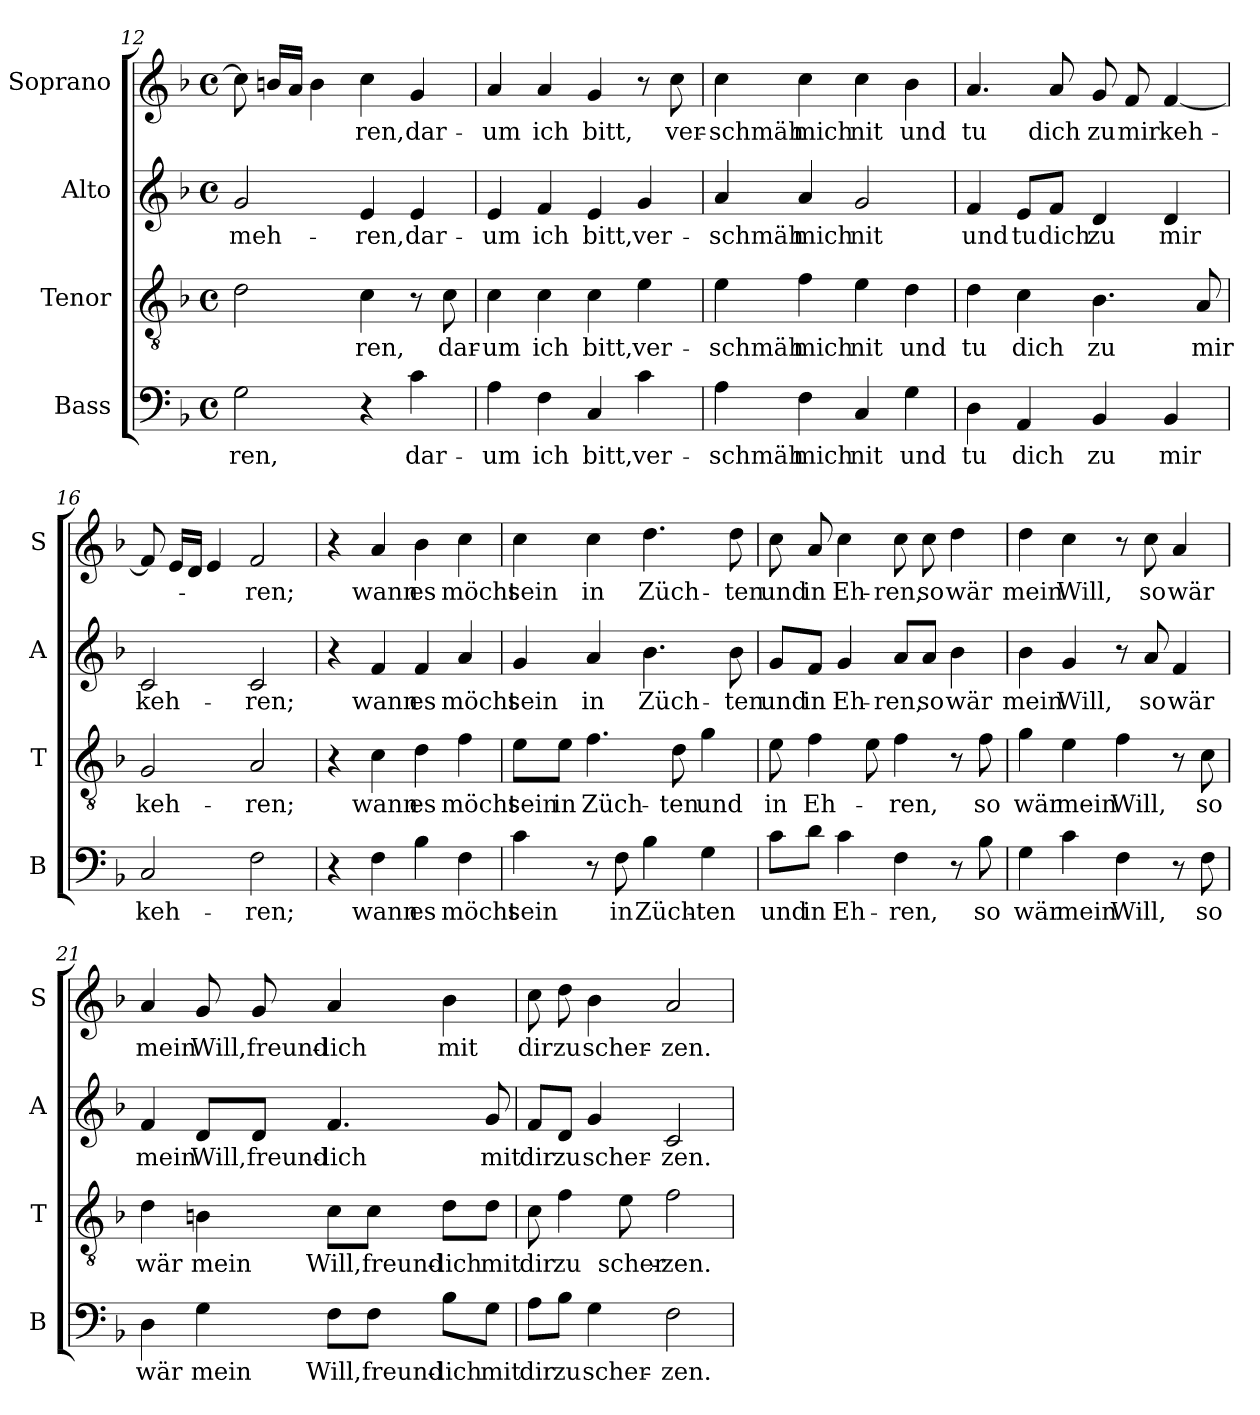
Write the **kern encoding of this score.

**kern	**text	**kern	**text	**kern	**text	**kern	**text
*part4	*part4	*part3	*part3	*part2	*part2	*part1	*part1
*staff4	*staff4	*staff3	*staff3	*staff2	*staff2	*staff1	*staff1
*I"Bass	*	*I"Tenor	*	*I"Alto	*	*I"Soprano	*
*I'B	*	*I'T	*	*I'A	*	*I'S	*
*clefF4	*	*clefGv2	*	*clefG2	*	*clefG2	*
*k[b-]	*	*k[b-]	*	*k[b-]	*	*k[b-]	*
*F:	*	*F:	*	*F:	*	*F:	*
*M4/4	*	*M4/4	*	*M4/4	*	*M4/4	*
*met(c)	*	*met(c)	*	*met(c)	*	*met(c)	*
=12	=12	=12	=12	=12	=12	=12	=12
!	!LO:LY:b	!	!	!	!LO:LY:b	!	!
2G\	-ren,	2d\	.	2g/	meh-	8cc\]	.
.	.	.	.	.	.	16bn/LL	.
.	.	.	.	.	.	16a/JJ	.
.	.	.	.	.	.	4b\	.
!	!	!	!LO:LY:b	!	!LO:LY:b	!	!LO:LY:b
4r	.	4c\	-ren,	4e/	-ren,	4cc\	-ren,
!	!LO:LY:b	!	!	!	!LO:LY:b	!	!LO:LY:b
4c\	dar-	8r	.	4e/	dar-	4g/	dar-
!	!	!	!LO:LY:b	!	!	!	!
.	.	8c\	dar-	.	.	.	.
!!LO:PB:g=z
=13	=13	=13	=13	=13	=13	=13	=13
!	!LO:LY:b	!	!LO:LY:b	!	!LO:LY:b	!	!LO:LY:b
4A\	-um	4c\	-um	4e/	-um	4a/	-um
!	!LO:LY:b	!	!LO:LY:b	!	!LO:LY:b	!	!LO:LY:b
4F\	ich	4c\	ich	4f/	ich	4a/	ich
!	!LO:LY:b	!	!LO:LY:b	!	!LO:LY:b	!	!LO:LY:b
4C/	bitt,	4c\	bitt,	4e/	bitt,	4g/	bitt,
!	!LO:LY:b	!	!LO:LY:b	!	!LO:LY:b	!	!
4c\	ver-	4e\	ver-	4g/	ver-	8r	.
!	!	!	!	!	!	!	!LO:LY:b
.	.	.	.	.	.	8cc\	ver-
=14	=14	=14	=14	=14	=14	=14	=14
!	!LO:LY:b	!	!LO:LY:b	!	!LO:LY:b	!	!LO:LY:b
4A\	-schmäh	4e\	-schmäh	4a/	-schmäh	4cc\	-schmäh
!	!LO:LY:b	!	!LO:LY:b	!	!LO:LY:b	!	!LO:LY:b
4F\	mich	4f\	mich	4a/	mich	4cc\	mich
!	!LO:LY:b	!	!LO:LY:b	!	!LO:LY:b	!	!LO:LY:b
4C/	nit	4e\	nit	2g/	nit	4cc\	nit
!	!LO:LY:b	!	!LO:LY:b	!	!	!	!LO:LY:b
4G\	und	4d\	und	.	.	4b-\	und
=15	=15	=15	=15	=15	=15	=15	=15
!	!LO:LY:b	!	!LO:LY:b	!	!LO:LY:b	!	!LO:LY:b
4D\	tu	4d\	tu	4f/	und	4.a/	tu
!	!LO:LY:b	!	!LO:LY:b	!	!LO:LY:b	!	!
4AA/	dich	4c\	dich	8e/L	tu	.	.
!	!	!	!	!	!LO:LY:b	!	!LO:LY:b
.	.	.	.	8f/J	dich	8a/	dich
!	!LO:LY:b	!	!LO:LY:b	!	!LO:LY:b	!	!LO:LY:b
4BB-/	zu	4.B-\	zu	4d/	zu	8g/	zu
!	!	!	!	!	!	!	!LO:LY:b
.	.	.	.	.	.	8f/	mir
!	!LO:LY:b	!	!	!	!LO:LY:b	!	!LO:LY:b
4BB-/	mir	.	.	4d/	mir	[4f/	keh-
!	!	!	!LO:LY:b	!	!	!	!
.	.	8A/	mir	.	.	.	.
=16	=16	=16	=16	=16	=16	=16	=16
!	!LO:LY:b	!	!LO:LY:b	!	!LO:LY:b	!	!
2C/	keh-	2G/	keh-	2c/	keh-	8f/]	.
.	.	.	.	.	.	16e/LL	.
.	.	.	.	.	.	16d/JJ	.
.	.	.	.	.	.	4e/	.
!	!LO:LY:b	!	!LO:LY:b	!	!LO:LY:b	!	!LO:LY:b
2F\	-ren;	2A/	-ren;	2c/	-ren;	2f/	-ren;
=17	=17	=17	=17	=17	=17	=17	=17
4r	.	4r	.	4r	.	4r	.
!	!LO:LY:b	!	!LO:LY:b	!	!LO:LY:b	!	!LO:LY:b
4F\	wann	4c\	wann	4f/	wann	4a/	wann
!	!LO:LY:b	!	!LO:LY:b	!	!LO:LY:b	!	!LO:LY:b
4B-\	es	4d\	es	4f/	es	4b-\	es
!	!LO:LY:b	!	!LO:LY:b	!	!LO:LY:b	!	!LO:LY:b
4F\	möcht	4f\	möcht	4a/	möcht	4cc\	möcht
!!LO:LB:g=z
=18	=18	=18	=18	=18	=18	=18	=18
!	!LO:LY:b	!	!LO:LY:b	!	!LO:LY:b	!	!LO:LY:b
4c\	sein	8e\L	sein	4g/	sein	4cc\	sein
!	!	!	!LO:LY:b	!	!	!	!
.	.	8e\J	in	.	.	.	.
!	!	!	!LO:LY:b	!	!LO:LY:b	!	!LO:LY:b
8r	.	4.f\	Züch-	4a/	in	4cc\	in
!	!LO:LY:b	!	!	!	!	!	!
8F\	in	.	.	.	.	.	.
!	!LO:LY:b	!	!	!	!LO:LY:b	!	!LO:LY:b
4B-\	Züch-	.	.	4.b-\	Züch-	4.dd\	Züch-
!	!	!	!LO:LY:b	!	!	!	!
.	.	8d\	-ten	.	.	.	.
!	!LO:LY:b	!	!LO:LY:b	!	!	!	!
4G\	-ten	4g\	und	.	.	.	.
!	!	!	!	!	!LO:LY:b	!	!LO:LY:b
.	.	.	.	8b-\	-ten	8dd\	-ten
=19	=19	=19	=19	=19	=19	=19	=19
!	!LO:LY:b	!	!LO:LY:b	!	!LO:LY:b	!	!LO:LY:b
8c\L	und	8e\	in	8g/L	und	8cc\	und
!	!LO:LY:b	!	!LO:LY:b	!	!LO:LY:b	!	!LO:LY:b
8d\J	in	4f\	Eh-	8f/J	in	8a/	in
!	!LO:LY:b	!	!	!	!LO:LY:b	!	!LO:LY:b
4c\	Eh-	.	.	4g/	Eh-	4cc\	Eh-
.	.	8e\	.	.	.	.	.
!	!LO:LY:b	!	!LO:LY:b	!	!LO:LY:b	!	!LO:LY:b
4F\	-ren,	4f\	-ren,	8a/L	-ren,	8cc\	-ren,
!	!	!	!	!	!LO:LY:b	!	!LO:LY:b
.	.	.	.	8a/J	so	8cc\	so
!	!	!	!	!	!LO:LY:b	!	!LO:LY:b
8r	.	8r	.	4b-\	wär	4dd\	wär
!	!LO:LY:b	!	!LO:LY:b	!	!	!	!
8B-\	so	8f\	so	.	.	.	.
=20	=20	=20	=20	=20	=20	=20	=20
!	!LO:LY:b	!	!LO:LY:b	!	!LO:LY:b	!	!LO:LY:b
4G\	wär	4g\	wär	4b-\	mein	4dd\	mein
!	!LO:LY:b	!	!LO:LY:b	!	!LO:LY:b	!	!LO:LY:b
4c\	mein	4e\	mein	4g/	Will,	4cc\	Will,
!	!LO:LY:b	!	!LO:LY:b	!	!	!	!
4F\	Will,	4f\	Will,	8r	.	8r	.
!	!	!	!	!	!LO:LY:b	!	!LO:LY:b
.	.	.	.	8a/	so	8cc\	so
!	!	!	!	!	!LO:LY:b	!	!LO:LY:b
8r	.	8r	.	4f/	wär	4a/	wär
!	!LO:LY:b	!	!LO:LY:b	!	!	!	!
8F\	so	8c\	so	.	.	.	.
=21	=21	=21	=21	=21	=21	=21	=21
!	!LO:LY:b	!	!LO:LY:b	!	!LO:LY:b	!	!LO:LY:b
4D\	wär	4d\	wär	4f/	mein	4a/	mein
!	!LO:LY:b	!	!LO:LY:b	!	!LO:LY:b	!	!LO:LY:b
4G\	mein	4Bn\	mein	8d/L	Will,	8g/	Will,
!	!	!	!	!	!LO:LY:b	!	!LO:LY:b
.	.	.	.	8d/J	freund-	8g/	freund-
!	!LO:LY:b	!	!LO:LY:b	!	!LO:LY:b	!	!LO:LY:b
8F\L	Will,	8c\L	Will,	4.f/	-lich	4a/	-lich
!	!LO:LY:b	!	!LO:LY:b	!	!	!	!
8F\J	freund-	8c\J	freund-	.	.	.	.
!	!LO:LY:b	!	!LO:LY:b	!	!	!	!LO:LY:b
8B-\L	-lich	8d\L	-lich	.	.	4b-\	mit
!	!LO:LY:b	!	!LO:LY:b	!	!LO:LY:b	!	!
8G\J	mit	8d\J	mit	8g/	mit	.	.
!!LO:LB:g=z
=22	=22	=22	=22	=22	=22	=22	=22
!	!LO:LY:b	!	!LO:LY:b	!	!LO:LY:b	!	!LO:LY:b
8A\L	dir	8c\	dir	8f/L	dir	8cc\	dir
!	!LO:LY:b	!	!LO:LY:b	!	!LO:LY:b	!	!LO:LY:b
8B-\J	zu	4f\	zu	8d/J	zu	8dd\	zu
!	!LO:LY:b	!	!	!	!LO:LY:b	!	!LO:LY:b
4G\	scher-	.	.	4g/	scher-	4b-\	scher-
!	!	!	!LO:LY:b	!	!	!	!
.	.	8e\	scher-	.	.	.	.
!	!LO:LY:b	!	!LO:LY:b	!	!LO:LY:b	!	!LO:LY:b
2F\	-zen.	2f\	-zen.	2c/	-zen.	2a/	-zen.
=	=	=	=	=	=	=	=
*-	*-	*-	*-	*-	*-	*-	*-
